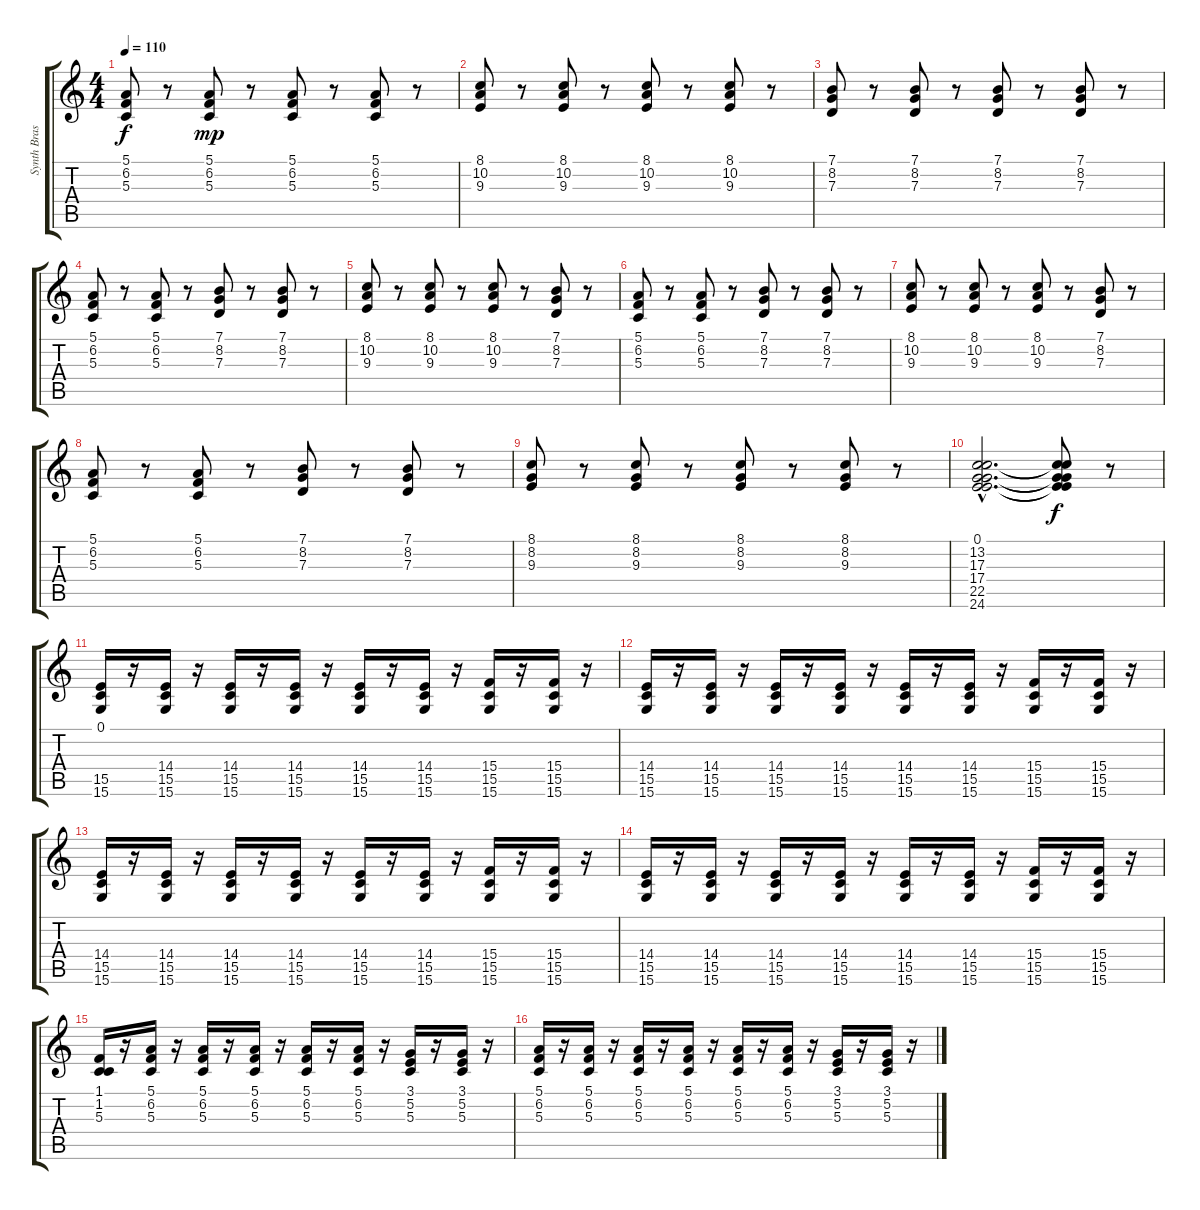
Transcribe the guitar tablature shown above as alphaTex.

\track ("Synth Brass 1" "Synth Bras") {instrument synthbrass1}
\staff {score tabs}
\tuning (E4 B3 G3 D3 A2 E2) {hide}
\ts (4 4)
\tempo 110
\clef g2
\ks c
(5.1 6.2 5.3).8{dy f} r.8 (5.1 6.2 5.3).8{dy mp} r.8 (5.1 6.2 5.3).8 r.8 (5.1 6.2 5.3).8 r.8 |
(8.1 10.2 9.3).8 r.8 (8.1 10.2 9.3).8 r.8 (8.1 10.2 9.3).8 r.8 (8.1 10.2 9.3).8 r.8 |
(7.1 8.2 7.3).8 r.8 (7.1 8.2 7.3).8 r.8 (7.1 8.2 7.3).8 r.8 (7.1 8.2 7.3).8 r.8 |
(5.1 6.2 5.3).8 r.8 (5.1 6.2 5.3).8 r.8 (7.1 8.2 7.3).8 r.8 (7.1 8.2 7.3).8 r.8 |
(8.1 10.2 9.3).8 r.8 (8.1 10.2 9.3).8 r.8 (8.1 10.2 9.3).8 r.8 (7.1 8.2 7.3).8 r.8 |
(5.1 6.2 5.3).8 r.8 (5.1 6.2 5.3).8 r.8 (7.1 8.2 7.3).8 r.8 (7.1 8.2 7.3).8 r.8 |
(8.1 10.2 9.3).8 r.8 (8.1 10.2 9.3).8 r.8 (8.1 10.2 9.3).8 r.8 (7.1 8.2 7.3).8 r.8 |
(5.1 6.2 5.3).8 r.8 (5.1 6.2 5.3).8 r.8 (7.1 8.2 7.3).8 r.8 (7.1 8.2 7.3).8 r.8 |
(8.1 8.2 9.3).8 r.8 (8.1 8.2 9.3).8 r.8 (8.1 8.2 9.3).8 r.8 (8.1 8.2 9.3).8 r.8 |
(0.1{hac} 13.2{hac} 17.3{hac} 17.4{hac} 22.5{hac} 24.6{hac}).2{d} (0.1{t} 13.2{t} 17.3{t} 17.4{t} 22.5{t} 24.6{t}).8{dy f} r.8 |
(0.1 15.5 15.6).16 r.16 (14.4 15.5 15.6).16 r.16 (14.4 15.5 15.6).16 r.16 (14.4 15.5 15.6).16 r.16 (14.4 15.5 15.6).16 r.16 (14.4 15.5 15.6).16 r.16 (15.4 15.5 15.6).16 r.16 (15.4 15.5 15.6).16 r.16 |
(14.4 15.5 15.6).16 r.16 (14.4 15.5 15.6).16 r.16 (14.4 15.5 15.6).16 r.16 (14.4 15.5 15.6).16 r.16 (14.4 15.5 15.6).16 r.16 (14.4 15.5 15.6).16 r.16 (15.4 15.5 15.6).16 r.16 (15.4 15.5 15.6).16 r.16 |
(14.4 15.5 15.6).16 r.16 (14.4 15.5 15.6).16 r.16 (14.4 15.5 15.6).16 r.16 (14.4 15.5 15.6).16 r.16 (14.4 15.5 15.6).16 r.16 (14.4 15.5 15.6).16 r.16 (15.4 15.5 15.6).16 r.16 (15.4 15.5 15.6).16 r.16 |
(14.4 15.5 15.6).16 r.16 (14.4 15.5 15.6).16 r.16 (14.4 15.5 15.6).16 r.16 (14.4 15.5 15.6).16 r.16 (14.4 15.5 15.6).16 r.16 (14.4 15.5 15.6).16 r.16 (15.4 15.5 15.6).16 r.16 (15.4 15.5 15.6).16 r.16 |
(1.1 1.2 5.3).16 r.16 (5.1 6.2 5.3).16 r.16 (5.1 6.2 5.3).16 r.16 (5.1 6.2 5.3).16 r.16 (5.1 6.2 5.3).16 r.16 (5.1 6.2 5.3).16 r.16 (3.1 5.2 5.3).16 r.16 (3.1 5.2 5.3).16 r.16 |
(5.1 6.2 5.3).16 r.16 (5.1 6.2 5.3).16 r.16 (5.1 6.2 5.3).16 r.16 (5.1 6.2 5.3).16 r.16 (5.1 6.2 5.3).16 r.16 (5.1 6.2 5.3).16 r.16 (3.1 5.2 5.3).16 r.16 (3.1 5.2 5.3).16 r.16
